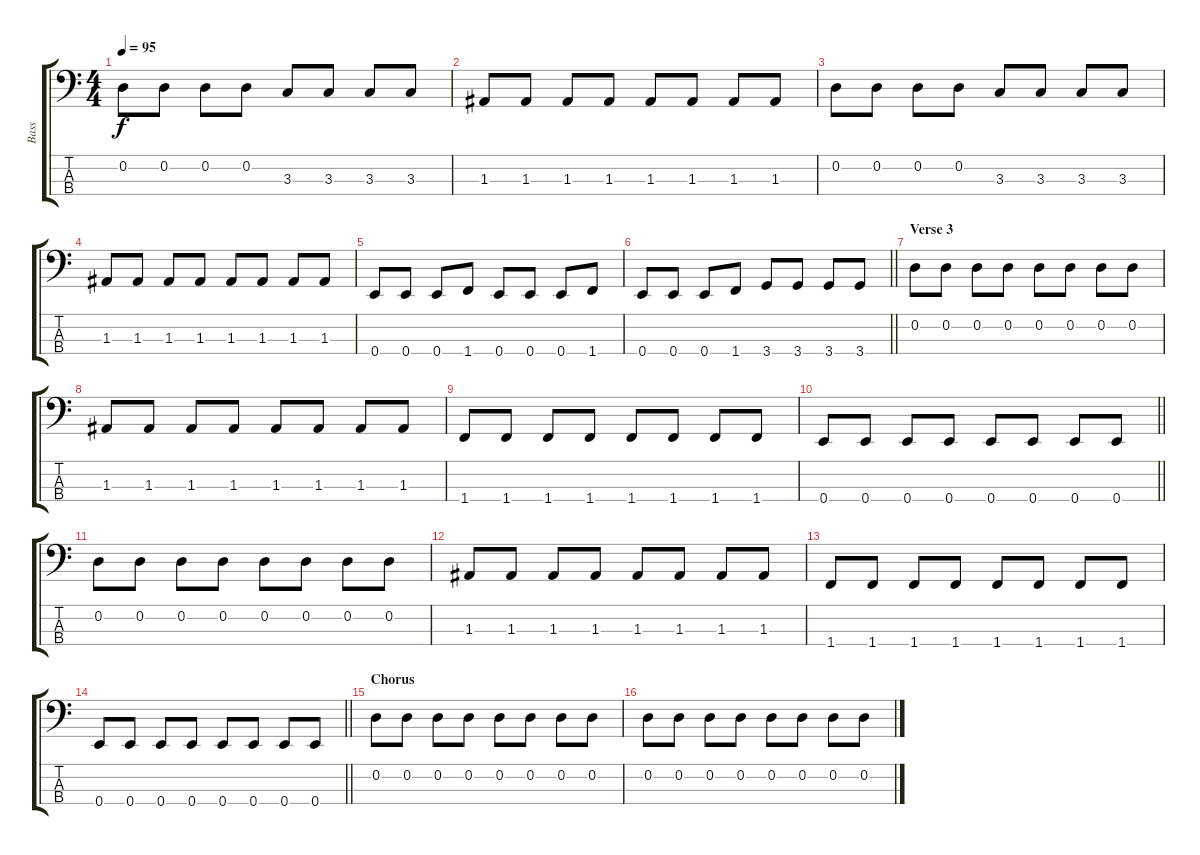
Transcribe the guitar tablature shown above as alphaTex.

\track ("Bass" "Bass") {instrument electricbassfinger}
\staff {score tabs}
\tuning (G2 D2 A1 E1) {hide}
\ts (4 4)
\tempo 95
\clef f4
\ks c
0.2.8{dy f} 0.2.8 0.2.8 0.2.8 3.3.8 3.3.8 3.3.8 3.3.8 |
1.3.8 1.3.8 1.3.8 1.3.8 1.3.8 1.3.8 1.3.8 1.3.8 |
0.2.8 0.2.8 0.2.8 0.2.8 3.3.8 3.3.8 3.3.8 3.3.8 |
1.3.8 1.3.8 1.3.8 1.3.8 1.3.8 1.3.8 1.3.8 1.3.8 |
0.4.8 0.4.8 0.4.8 1.4.8 0.4.8 0.4.8 0.4.8 1.4.8 |
\barLineRight lightlight
0.4.8 0.4.8 0.4.8 1.4.8 3.4.8 3.4.8 3.4.8 3.4.8 |
\section ("" "Verse 3")
0.2.8 0.2.8 0.2.8 0.2.8 0.2.8 0.2.8 0.2.8 0.2.8 |
1.3.8 1.3.8 1.3.8 1.3.8 1.3.8 1.3.8 1.3.8 1.3.8 |
1.4.8 1.4.8 1.4.8 1.4.8 1.4.8 1.4.8 1.4.8 1.4.8 |
\barLineRight lightlight
0.4.8 0.4.8 0.4.8 0.4.8 0.4.8 0.4.8 0.4.8 0.4.8 |
0.2.8 0.2.8 0.2.8 0.2.8 0.2.8 0.2.8 0.2.8 0.2.8 |
1.3.8 1.3.8 1.3.8 1.3.8 1.3.8 1.3.8 1.3.8 1.3.8 |
1.4.8 1.4.8 1.4.8 1.4.8 1.4.8 1.4.8 1.4.8 1.4.8 |
\barLineRight lightlight
0.4.8 0.4.8 0.4.8 0.4.8 0.4.8 0.4.8 0.4.8 0.4.8 |
\section ("" "Chorus")
0.2.8 0.2.8 0.2.8 0.2.8 0.2.8 0.2.8 0.2.8 0.2.8 |
0.2.8 0.2.8 0.2.8 0.2.8 0.2.8 0.2.8 0.2.8 0.2.8
